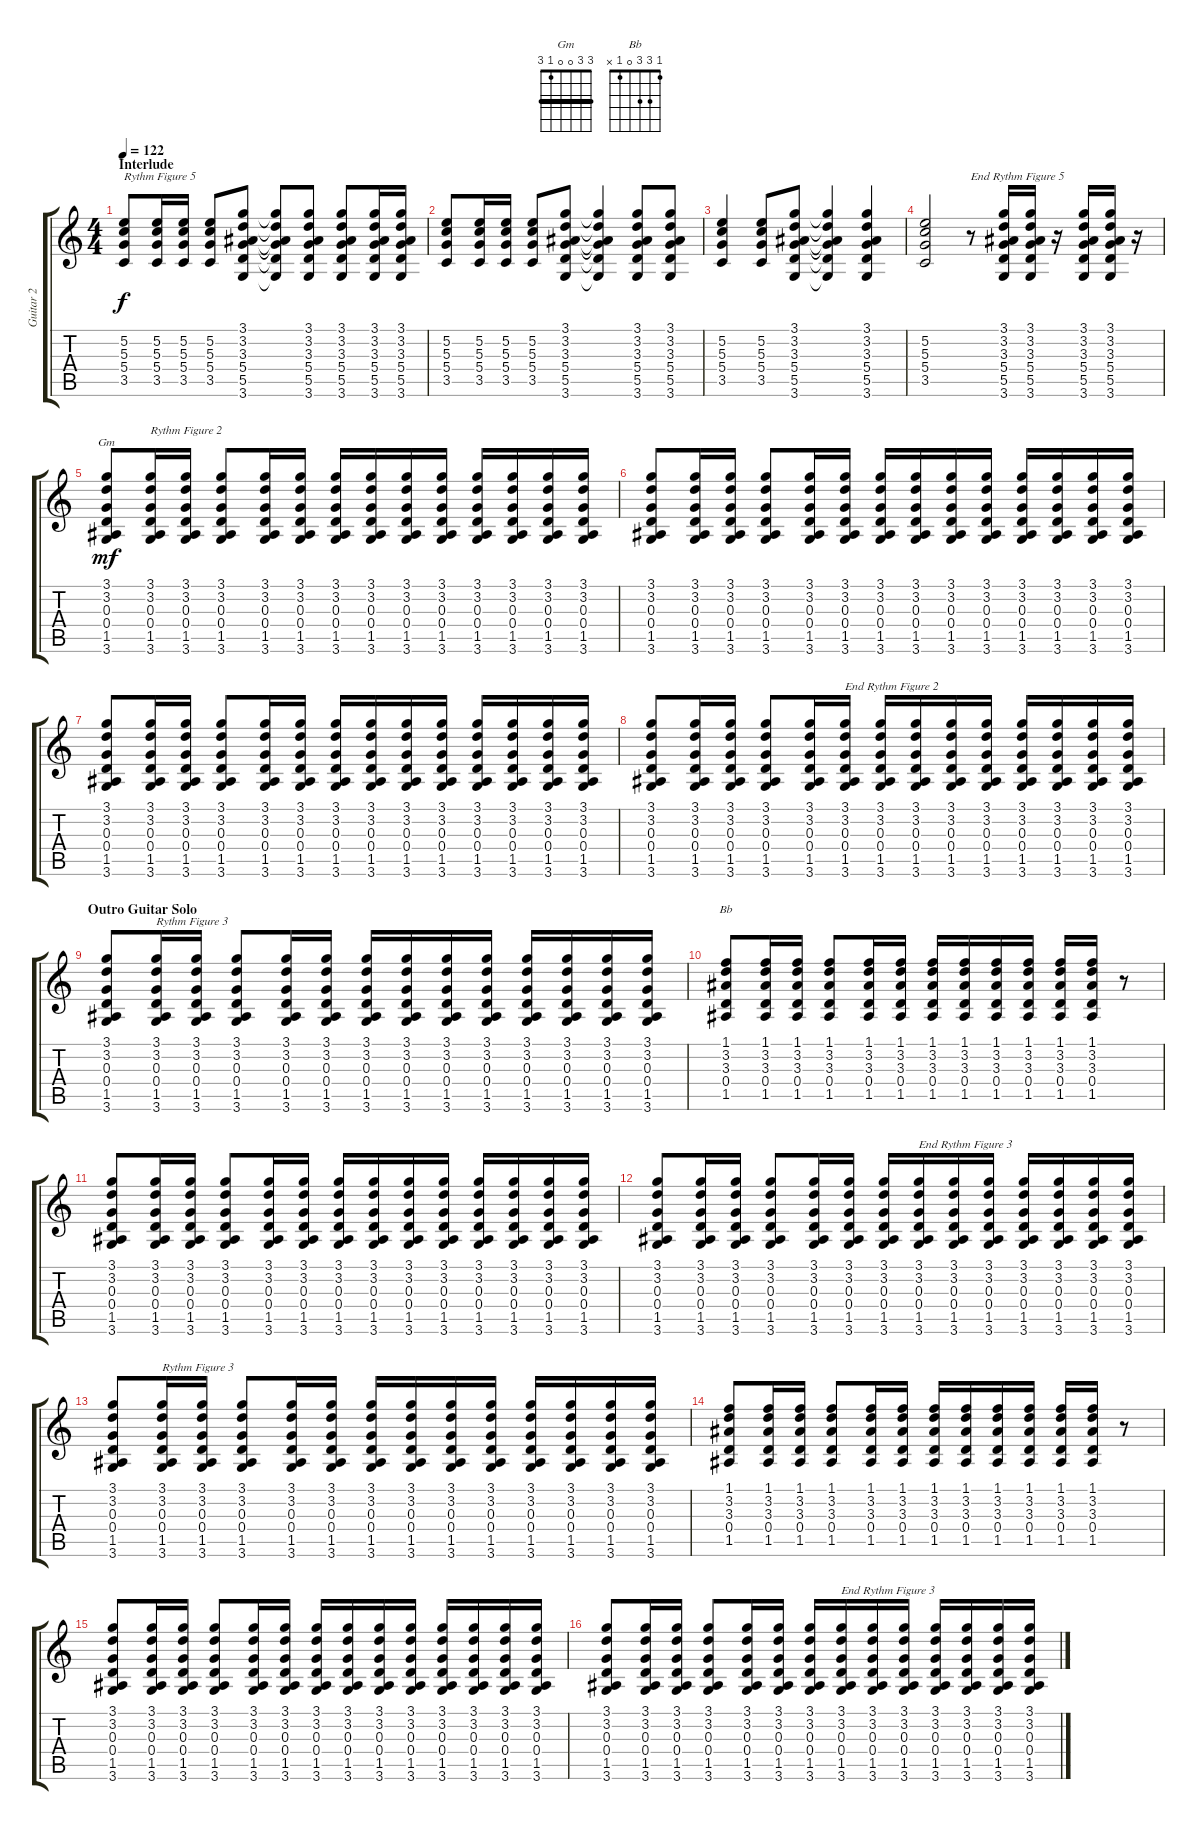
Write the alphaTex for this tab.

\track ("Guitar 2" "Guitar 2") {instrument acousticguitarnylon}
\staff {score tabs}
\tuning (E4 B3 G3 D3 A2 E2) {hide}
\chord ("Gm" 3 3 0 0 1 3) {barre 3}
\chord ("Bb" 1 3 3 0 1 x)
\ts (4 4)
\section ("" "Interlude")
\tempo 122
\clef g2
\ks c
(5.2 5.3 5.4 3.5).8{txt "Rythm Figure 5" dy f} (5.2 5.3 5.4 3.5).16 (5.2 5.3 5.4 3.5).16 (5.2 5.3 5.4 3.5).8 (3.1 3.2 3.3 5.4 5.5 3.6).8 (3.1{t} 3.2{t} 3.3{t} 5.4{t} 5.5{t} 3.6{t}).8 (3.1 3.2 3.3 5.4 5.5 3.6).8 (3.1 3.2 3.3 5.4 5.5 3.6).8 (3.1 3.2 3.3 5.4 5.5 3.6).16 (3.1 3.2 3.3 5.4 5.5 3.6).16 |
(5.2 5.3 5.4 3.5).8 (5.2 5.3 5.4 3.5).16 (5.2 5.3 5.4 3.5).16 (5.2 5.3 5.4 3.5).8 (3.1 3.2 3.3 5.4 5.5 3.6).8 (3.1{t} 3.2{t} 3.3{t} 5.4{t} 5.5{t} 3.6{t}).4 (3.1 3.2 3.3 5.4 5.5 3.6).8 (3.1 3.2 3.3 5.4 5.5 3.6).8 |
(5.2 5.3 5.4 3.5).4 (5.2 5.3 5.4 3.5).8 (3.1 3.2 3.3 5.4 5.5 3.6).8 (3.1{t} 3.2{t} 3.3{t} 5.4{t} 5.5{t} 3.6{t}).4 (3.1 3.2 3.3 5.4 5.5 3.6).4 |
(5.2 5.3 5.4 3.5).2 r.8{txt "End Rythm Figure 5"} (3.1 3.2 3.3 5.4 5.5 3.6).16 (3.1 3.2 3.3 5.4 5.5 3.6).16 r.16 (3.1 3.2 3.3 5.4 5.5 3.6).16 (3.1 3.2 3.3 5.4 5.5 3.6).16 r.16 |
(3.1 3.2 0.3 0.4 1.5 3.6).8{ch "Gm" dy mf} (3.1 3.2 0.3 0.4 1.5 3.6).16{txt "Rythm Figure 2"} (3.1 3.2 0.3 0.4 1.5 3.6).16 (3.1 3.2 0.3 0.4 1.5 3.6).8 (3.1 3.2 0.3 0.4 1.5 3.6).16 (3.1 3.2 0.3 0.4 1.5 3.6).16 (3.1 3.2 0.3 0.4 1.5 3.6).16 (3.1 3.2 0.3 0.4 1.5 3.6).16 (3.1 3.2 0.3 0.4 1.5 3.6).16 (3.1 3.2 0.3 0.4 1.5 3.6).16 (3.1 3.2 0.3 0.4 1.5 3.6).16 (3.1 3.2 0.3 0.4 1.5 3.6).16 (3.1 3.2 0.3 0.4 1.5 3.6).16 (3.1 3.2 0.3 0.4 1.5 3.6).16 |
(3.1 3.2 0.3 0.4 1.5 3.6).8 (3.1 3.2 0.3 0.4 1.5 3.6).16 (3.1 3.2 0.3 0.4 1.5 3.6).16 (3.1 3.2 0.3 0.4 1.5 3.6).8 (3.1 3.2 0.3 0.4 1.5 3.6).16 (3.1 3.2 0.3 0.4 1.5 3.6).16 (3.1 3.2 0.3 0.4 1.5 3.6).16 (3.1 3.2 0.3 0.4 1.5 3.6).16 (3.1 3.2 0.3 0.4 1.5 3.6).16 (3.1 3.2 0.3 0.4 1.5 3.6).16 (3.1 3.2 0.3 0.4 1.5 3.6).16 (3.1 3.2 0.3 0.4 1.5 3.6).16 (3.1 3.2 0.3 0.4 1.5 3.6).16 (3.1 3.2 0.3 0.4 1.5 3.6).16 |
(3.1 3.2 0.3 0.4 1.5 3.6).8 (3.1 3.2 0.3 0.4 1.5 3.6).16 (3.1 3.2 0.3 0.4 1.5 3.6).16 (3.1 3.2 0.3 0.4 1.5 3.6).8 (3.1 3.2 0.3 0.4 1.5 3.6).16 (3.1 3.2 0.3 0.4 1.5 3.6).16 (3.1 3.2 0.3 0.4 1.5 3.6).16 (3.1 3.2 0.3 0.4 1.5 3.6).16 (3.1 3.2 0.3 0.4 1.5 3.6).16 (3.1 3.2 0.3 0.4 1.5 3.6).16 (3.1 3.2 0.3 0.4 1.5 3.6).16 (3.1 3.2 0.3 0.4 1.5 3.6).16 (3.1 3.2 0.3 0.4 1.5 3.6).16 (3.1 3.2 0.3 0.4 1.5 3.6).16 |
(3.1 3.2 0.3 0.4 1.5 3.6).8 (3.1 3.2 0.3 0.4 1.5 3.6).16 (3.1 3.2 0.3 0.4 1.5 3.6).16 (3.1 3.2 0.3 0.4 1.5 3.6).8 (3.1 3.2 0.3 0.4 1.5 3.6).16 (3.1 3.2 0.3 0.4 1.5 3.6).16{txt "End Rythm Figure 2"} (3.1 3.2 0.3 0.4 1.5 3.6).16 (3.1 3.2 0.3 0.4 1.5 3.6).16 (3.1 3.2 0.3 0.4 1.5 3.6).16 (3.1 3.2 0.3 0.4 1.5 3.6).16 (3.1 3.2 0.3 0.4 1.5 3.6).16 (3.1 3.2 0.3 0.4 1.5 3.6).16 (3.1 3.2 0.3 0.4 1.5 3.6).16 (3.1 3.2 0.3 0.4 1.5 3.6).16 |
\section ("" "Outro Guitar Solo")
(3.1 3.2 0.3 0.4 1.5 3.6).8 (3.1 3.2 0.3 0.4 1.5 3.6).16{txt "Rythm Figure 3"} (3.1 3.2 0.3 0.4 1.5 3.6).16 (3.1 3.2 0.3 0.4 1.5 3.6).8 (3.1 3.2 0.3 0.4 1.5 3.6).16 (3.1 3.2 0.3 0.4 1.5 3.6).16 (3.1 3.2 0.3 0.4 1.5 3.6).16 (3.1 3.2 0.3 0.4 1.5 3.6).16 (3.1 3.2 0.3 0.4 1.5 3.6).16 (3.1 3.2 0.3 0.4 1.5 3.6).16 (3.1 3.2 0.3 0.4 1.5 3.6).16 (3.1 3.2 0.3 0.4 1.5 3.6).16 (3.1 3.2 0.3 0.4 1.5 3.6).16 (3.1 3.2 0.3 0.4 1.5 3.6).16 |
(1.1 3.2 3.3 0.4 1.5).8{ch "Bb"} (1.1 3.2 3.3 0.4 1.5).16 (1.1 3.2 3.3 0.4 1.5).16 (1.1 3.2 3.3 0.4 1.5).8 (1.1 3.2 3.3 0.4 1.5).16 (1.1 3.2 3.3 0.4 1.5).16 (1.1 3.2 3.3 0.4 1.5).16 (1.1 3.2 3.3 0.4 1.5).16 (1.1 3.2 3.3 0.4 1.5).16 (1.1 3.2 3.3 0.4 1.5).16 (1.1 3.2 3.3 0.4 1.5).16 (1.1 3.2 3.3 0.4 1.5).16 r.8 |
(3.1 3.2 0.3 0.4 1.5 3.6).8 (3.1 3.2 0.3 0.4 1.5 3.6).16 (3.1 3.2 0.3 0.4 1.5 3.6).16 (3.1 3.2 0.3 0.4 1.5 3.6).8 (3.1 3.2 0.3 0.4 1.5 3.6).16 (3.1 3.2 0.3 0.4 1.5 3.6).16 (3.1 3.2 0.3 0.4 1.5 3.6).16 (3.1 3.2 0.3 0.4 1.5 3.6).16 (3.1 3.2 0.3 0.4 1.5 3.6).16 (3.1 3.2 0.3 0.4 1.5 3.6).16 (3.1 3.2 0.3 0.4 1.5 3.6).16 (3.1 3.2 0.3 0.4 1.5 3.6).16 (3.1 3.2 0.3 0.4 1.5 3.6).16 (3.1 3.2 0.3 0.4 1.5 3.6).16 |
(3.1 3.2 0.3 0.4 1.5 3.6).8 (3.1 3.2 0.3 0.4 1.5 3.6).16 (3.1 3.2 0.3 0.4 1.5 3.6).16 (3.1 3.2 0.3 0.4 1.5 3.6).8 (3.1 3.2 0.3 0.4 1.5 3.6).16 (3.1 3.2 0.3 0.4 1.5 3.6).16 (3.1 3.2 0.3 0.4 1.5 3.6).16 (3.1 3.2 0.3 0.4 1.5 3.6).16{txt "End Rythm Figure 3"} (3.1 3.2 0.3 0.4 1.5 3.6).16 (3.1 3.2 0.3 0.4 1.5 3.6).16 (3.1 3.2 0.3 0.4 1.5 3.6).16 (3.1 3.2 0.3 0.4 1.5 3.6).16 (3.1 3.2 0.3 0.4 1.5 3.6).16 (3.1 3.2 0.3 0.4 1.5 3.6).16 |
(3.1 3.2 0.3 0.4 1.5 3.6).8 (3.1 3.2 0.3 0.4 1.5 3.6).16{txt "Rythm Figure 3"} (3.1 3.2 0.3 0.4 1.5 3.6).16 (3.1 3.2 0.3 0.4 1.5 3.6).8 (3.1 3.2 0.3 0.4 1.5 3.6).16 (3.1 3.2 0.3 0.4 1.5 3.6).16 (3.1 3.2 0.3 0.4 1.5 3.6).16 (3.1 3.2 0.3 0.4 1.5 3.6).16 (3.1 3.2 0.3 0.4 1.5 3.6).16 (3.1 3.2 0.3 0.4 1.5 3.6).16 (3.1 3.2 0.3 0.4 1.5 3.6).16 (3.1 3.2 0.3 0.4 1.5 3.6).16 (3.1 3.2 0.3 0.4 1.5 3.6).16 (3.1 3.2 0.3 0.4 1.5 3.6).16 |
(1.1 3.2 3.3 0.4 1.5).8 (1.1 3.2 3.3 0.4 1.5).16 (1.1 3.2 3.3 0.4 1.5).16 (1.1 3.2 3.3 0.4 1.5).8 (1.1 3.2 3.3 0.4 1.5).16 (1.1 3.2 3.3 0.4 1.5).16 (1.1 3.2 3.3 0.4 1.5).16 (1.1 3.2 3.3 0.4 1.5).16 (1.1 3.2 3.3 0.4 1.5).16 (1.1 3.2 3.3 0.4 1.5).16 (1.1 3.2 3.3 0.4 1.5).16 (1.1 3.2 3.3 0.4 1.5).16 r.8 |
(3.1 3.2 0.3 0.4 1.5 3.6).8 (3.1 3.2 0.3 0.4 1.5 3.6).16 (3.1 3.2 0.3 0.4 1.5 3.6).16 (3.1 3.2 0.3 0.4 1.5 3.6).8 (3.1 3.2 0.3 0.4 1.5 3.6).16 (3.1 3.2 0.3 0.4 1.5 3.6).16 (3.1 3.2 0.3 0.4 1.5 3.6).16 (3.1 3.2 0.3 0.4 1.5 3.6).16 (3.1 3.2 0.3 0.4 1.5 3.6).16 (3.1 3.2 0.3 0.4 1.5 3.6).16 (3.1 3.2 0.3 0.4 1.5 3.6).16 (3.1 3.2 0.3 0.4 1.5 3.6).16 (3.1 3.2 0.3 0.4 1.5 3.6).16 (3.1 3.2 0.3 0.4 1.5 3.6).16 |
(3.1 3.2 0.3 0.4 1.5 3.6).8 (3.1 3.2 0.3 0.4 1.5 3.6).16 (3.1 3.2 0.3 0.4 1.5 3.6).16 (3.1 3.2 0.3 0.4 1.5 3.6).8 (3.1 3.2 0.3 0.4 1.5 3.6).16 (3.1 3.2 0.3 0.4 1.5 3.6).16 (3.1 3.2 0.3 0.4 1.5 3.6).16 (3.1 3.2 0.3 0.4 1.5 3.6).16{txt "End Rythm Figure 3"} (3.1 3.2 0.3 0.4 1.5 3.6).16 (3.1 3.2 0.3 0.4 1.5 3.6).16 (3.1 3.2 0.3 0.4 1.5 3.6).16 (3.1 3.2 0.3 0.4 1.5 3.6).16 (3.1 3.2 0.3 0.4 1.5 3.6).16 (3.1 3.2 0.3 0.4 1.5 3.6).16
